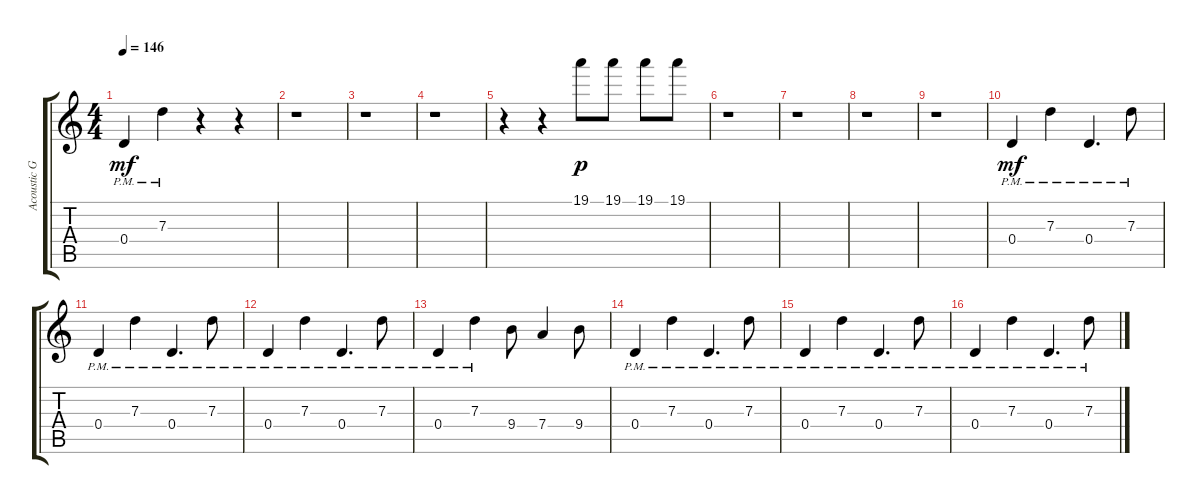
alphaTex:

\track ("Acoustic Guitar" "Acoustic G") {instrument acousticguitarnylon}
\staff {score tabs}
\tuning (D4 A3 G3 D3 A2 D2) {hide}
\ts (4 4)
\tempo 146
\clef g2
\ks c
0.4{pm}.4{dy mf} 7.3{pm}.4 r.4 r.4 |
r.1 |
r.1 |
r.1 |
r.4 r.4 19.1.8{dy p} 19.1.8 19.1.8 19.1.8 |
r.1 |
r.1 |
r.1 |
r.1 |
0.4{pm}.4{dy mf} 7.3{pm}.4 0.4{pm}.4{d} 7.3{pm}.8 |
0.4{pm}.4 7.3{pm}.4 0.4{pm}.4{d} 7.3{pm}.8 |
0.4{pm}.4 7.3{pm}.4 0.4{pm}.4{d} 7.3{pm}.8 |
0.4{pm}.4 7.3{pm}.4 9.4.8 7.4.4 9.4.8 |
0.4{pm}.4 7.3{pm}.4 0.4{pm}.4{d} 7.3{pm}.8 |
0.4{pm}.4 7.3{pm}.4 0.4{pm}.4{d} 7.3{pm}.8 |
0.4{pm}.4 7.3{pm}.4 0.4{pm}.4{d} 7.3{pm}.8
